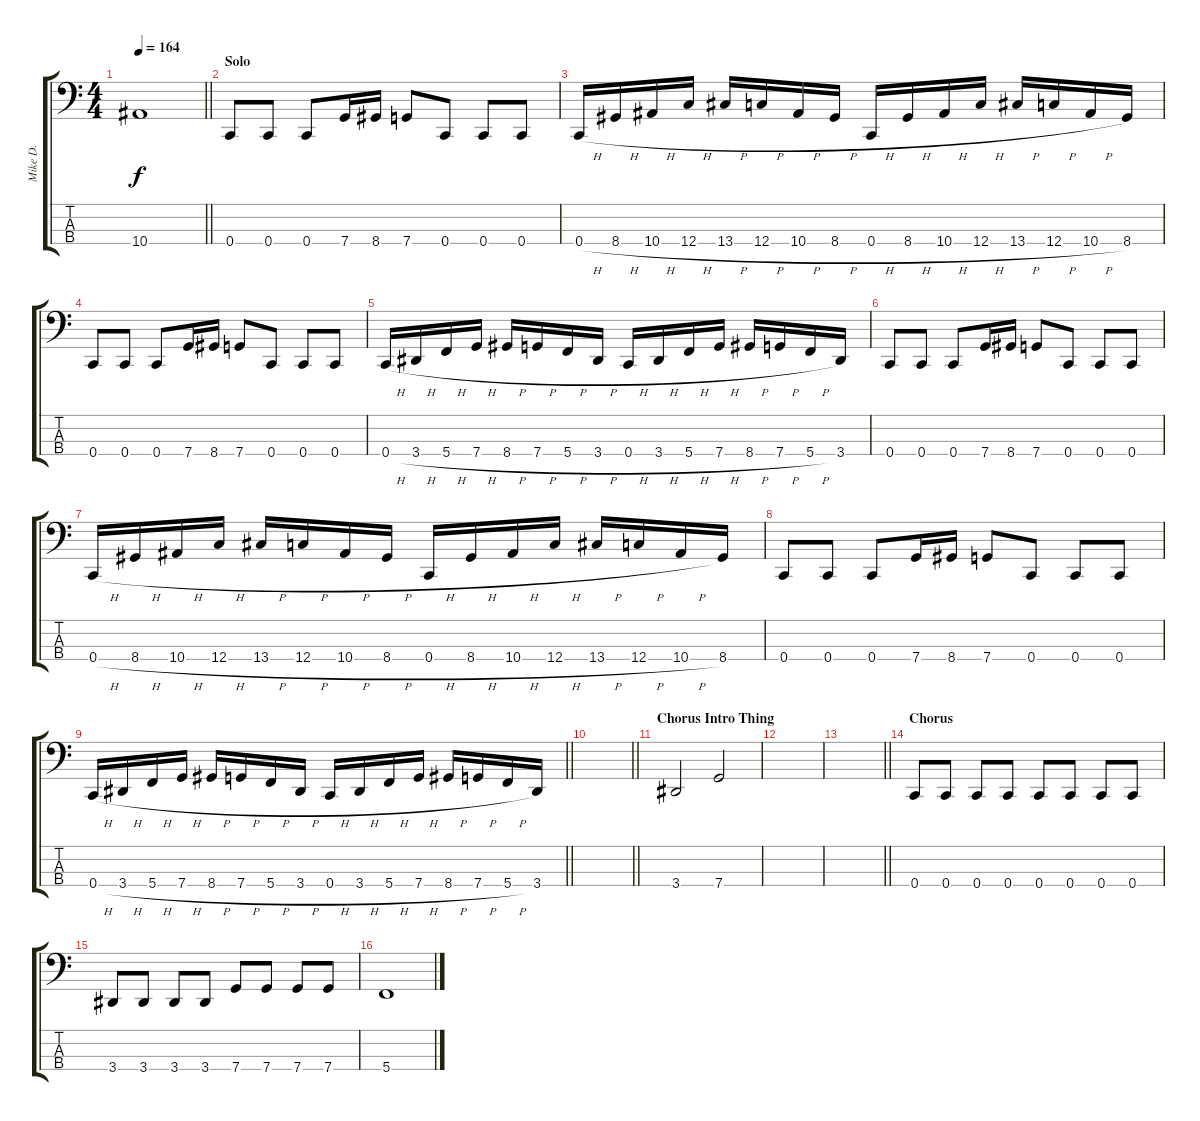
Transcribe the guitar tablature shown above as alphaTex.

\track ("Mike D." "Mike D.") {instrument electricbassfinger}
\staff {score tabs}
\tuning (F2 C2 G1 C1) {hide}
\ts (4 4)
\tempo 164
\clef f4
\barLineRight lightlight
\ks c
10.4.1{dy f} |
\section ("" "Solo")
0.4.8 0.4.8 0.4.8 7.4.16 8.4.16 7.4.8 0.4.8 0.4.8 0.4.8 |
0.4{h}.16 8.4{h}.16 10.4{h}.16 12.4{h}.16 13.4{h}.16 12.4{h}.16 10.4{h}.16 8.4{h}.16 0.4{h}.16 8.4{h}.16 10.4{h}.16 12.4{h}.16 13.4{h}.16 12.4{h}.16 10.4{h}.16 8.4.16 |
0.4.8 0.4.8 0.4.8 7.4.16 8.4.16 7.4.8 0.4.8 0.4.8 0.4.8 |
0.4{h}.16 3.4{h}.16 5.4{h}.16 7.4{h}.16 8.4{h}.16 7.4{h}.16 5.4{h}.16 3.4{h}.16 0.4{h}.16 3.4{h}.16 5.4{h}.16 7.4{h}.16 8.4{h}.16 7.4{h}.16 5.4{h}.16 3.4.16 |
0.4.8 0.4.8 0.4.8 7.4.16 8.4.16 7.4.8 0.4.8 0.4.8 0.4.8 |
0.4{h}.16 8.4{h}.16 10.4{h}.16 12.4{h}.16 13.4{h}.16 12.4{h}.16 10.4{h}.16 8.4{h}.16 0.4{h}.16 8.4{h}.16 10.4{h}.16 12.4{h}.16 13.4{h}.16 12.4{h}.16 10.4{h}.16 8.4.16 |
0.4.8 0.4.8 0.4.8 7.4.16 8.4.16 7.4.8 0.4.8 0.4.8 0.4.8 |
\barLineRight lightlight
0.4{h}.16 3.4{h}.16 5.4{h}.16 7.4{h}.16 8.4{h}.16 7.4{h}.16 5.4{h}.16 3.4{h}.16 0.4{h}.16 3.4{h}.16 5.4{h}.16 7.4{h}.16 8.4{h}.16 7.4{h}.16 5.4{h}.16 3.4.16 |
\barLineRight lightlight
|
\section ("" "Chorus Intro Thing")
3.4.2 7.4.2 |
|
\barLineRight lightlight
|
\section ("" "Chorus")
0.4.8 0.4.8 0.4.8 0.4.8 0.4.8 0.4.8 0.4.8 0.4.8 |
3.4.8 3.4.8 3.4.8 3.4.8 7.4.8 7.4.8 7.4.8 7.4.8 |
5.4.1
